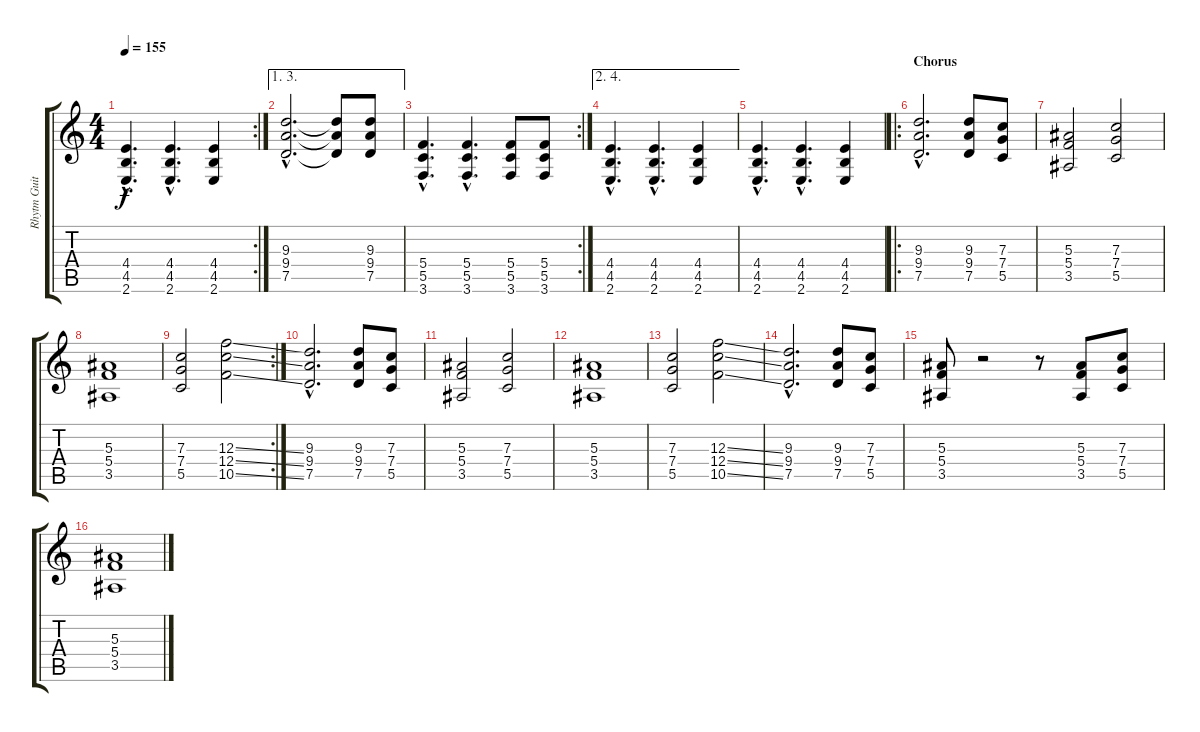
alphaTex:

\track ("Rhytm Guitar" "Rhytm Guit") {instrument distortionguitar}
\staff {score tabs}
\tuning (D4 A3 F3 C3 G2 D2) {hide}
\rc 2
\ts (4 4)
\tempo 155
\clef g2
\ks c
(4.4{hac} 4.5{hac} 2.6{hac}).4{d dy f} (4.4{hac} 4.5{hac} 2.6{hac}).4{d} (4.4 4.5 2.6).4 |
\ae (1 3)
(9.3{hac} 9.4{hac} 7.5{hac}).2{d} (9.3{t} 9.4{t} 7.5{t}).8 (9.3 9.4 7.5).8 |
\rc 2
(5.4{hac} 5.5{hac} 3.6{hac}).4{d} (5.4{hac} 5.5{hac} 3.6{hac}).4{d} (5.4 5.5 3.6).8 (5.4 5.5 3.6).8 |
\ae (2 4)
(4.4{hac} 4.5{hac} 2.6{hac}).4{d} (4.4{hac} 4.5{hac} 2.6{hac}).4{d} (4.4 4.5 2.6).4 |
(4.4{hac} 4.5{hac} 2.6{hac}).4{d} (4.4{hac} 4.5{hac} 2.6{hac}).4{d} (4.4 4.5 2.6).4 |
\ro
\section ("" "Chorus")
(9.3{hac} 9.4{hac} 7.5{hac}).2{d} (9.3 9.4 7.5).8 (7.3 7.4 5.5).8 |
(5.3 5.4 3.5).2 (7.3 7.4 5.5).2 |
(5.3 5.4 3.5).1 |
\rc 2
(7.3 7.4 5.5).2 (12.3{ss} 12.4{ss} 10.5{ss}).2 |
(9.3{hac} 9.4{hac} 7.5{hac}).2{d} (9.3 9.4 7.5).8 (7.3 7.4 5.5).8 |
(5.3 5.4 3.5).2 (7.3 7.4 5.5).2 |
(5.3 5.4 3.5).1 |
(7.3 7.4 5.5).2 (12.3{ss} 12.4{ss} 10.5{ss}).2 |
(9.3{hac} 9.4{hac} 7.5{hac}).2{d} (9.3 9.4 7.5).8 (7.3 7.4 5.5).8 |
(5.3 5.4 3.5).8 r.2 r.8 (5.3 5.4 3.5).8 (7.3 7.4 5.5).8 |
(5.3 5.4 3.5).1
